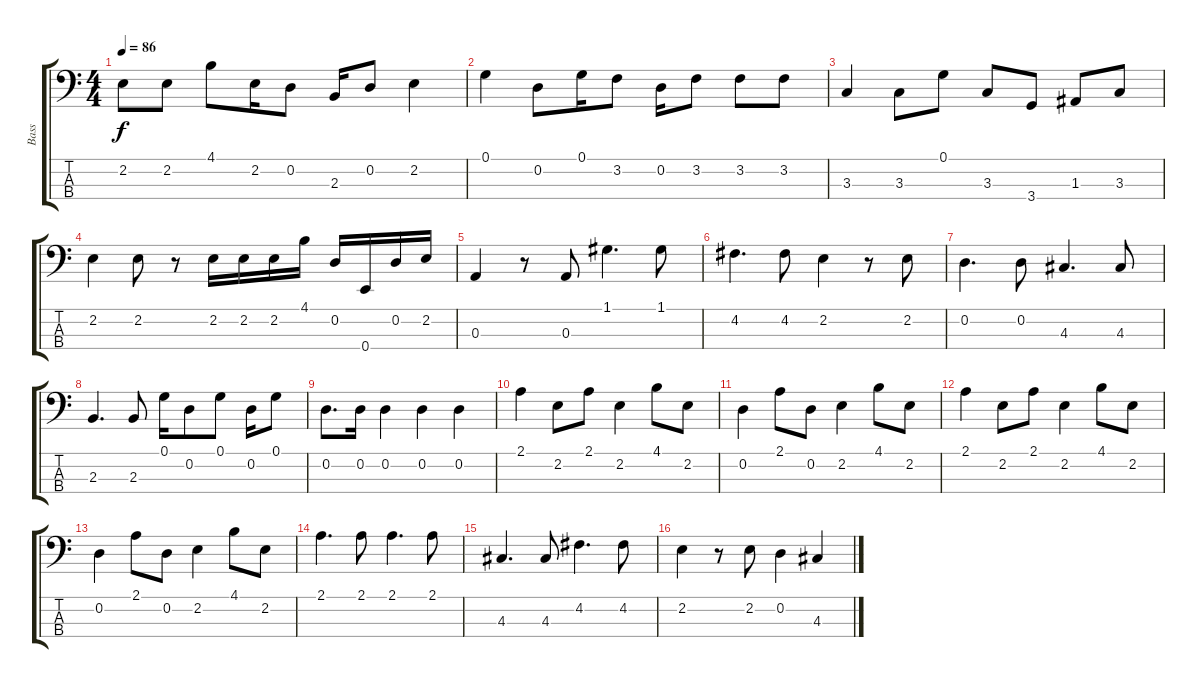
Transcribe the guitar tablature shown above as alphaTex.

\track ("Bass" "Bass") {instrument electricbassfinger}
\staff {score tabs}
\tuning (G2 D2 A1 E1) {hide}
\ts (4 4)
\tempo 86
\clef f4
\ks c
2.2.8{dy f} 2.2.8 4.1.8 2.2.16 0.2.8 2.3.16 0.2.8 2.2.4 |
0.1.4 0.2.8 0.1.16 3.2.8 0.2.16 3.2.8 3.2.8 3.2.8 |
3.3.4 3.3.8 0.1.8 3.3.8 3.4.8 1.3.8 3.3.8 |
2.2.4 2.2.8 r.8 2.2.16 2.2.16 2.2.16 4.1.16 0.2.16 0.4.16 0.2.16 2.2.16 |
0.3.4 r.8 0.3.8 1.1.4{d} 1.1.8 |
4.2.4{d} 4.2.8 2.2.4 r.8 2.2.8 |
0.2.4{d} 0.2.8 4.3.4{d} 4.3.8 |
2.3.4{d} 2.3.8 0.1.16 0.2.8 0.1.8 0.2.16 0.1.8 |
0.2.8{d} 0.2.16 0.2.4 0.2.4 0.2.4 |
2.1.4 2.2.8 2.1.8 2.2.4 4.1.8 2.2.8 |
0.2.4 2.1.8 0.2.8 2.2.4 4.1.8 2.2.8 |
2.1.4 2.2.8 2.1.8 2.2.4 4.1.8 2.2.8 |
0.2.4 2.1.8 0.2.8 2.2.4 4.1.8 2.2.8 |
2.1.4{d} 2.1.8 2.1.4{d} 2.1.8 |
4.3.4{d} 4.3.8 4.2.4{d} 4.2.8 |
2.2.4 r.8 2.2.8 0.2.4 4.3.4
